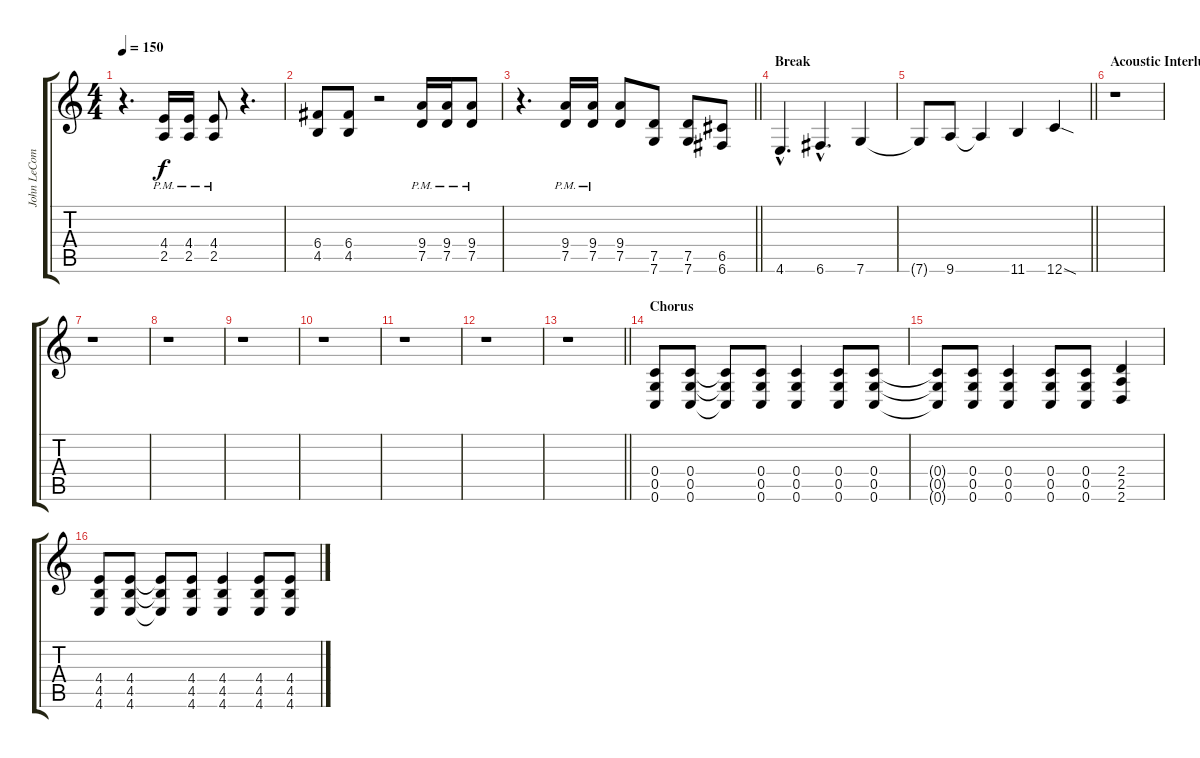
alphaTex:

\track ("John LeCompt" "John LeCom") {instrument distortionguitar}
\staff {score tabs}
\tuning (D4 A3 F3 C3 G2 C2) {hide}
\ts (4 4)
\tempo 150
\clef g2
\ks c
r.4{d dy f} (4.4{pm} 2.5{pm}).16 (4.4{pm} 2.5{pm}).16 (4.4{pm} 2.5{pm}).8 r.4{d} |
(6.4 4.5).8 (6.4 4.5).8 r.2 (9.4{pm} 7.5{pm}).16 (9.4{pm} 7.5{pm}).16 (9.4{pm} 7.5{pm}).8 |
\barLineRight lightlight
r.4{d} (9.4{pm} 7.5{pm}).16 (9.4{pm} 7.5{pm}).16 (9.4 7.5).8 (7.5 7.6).8 (7.5 7.6).8 (6.5 6.6).8 |
\section ("" "Break")
4.6{hac}.4{d} 6.6{hac}.4{d} 7.6.4 |
\barLineRight lightlight
7.6{t}.8 9.6.8 9.6{t}.4 11.6.4 12.6{sod}.4 |
\section ("" "Acoustic Interlude")
r.1 |
r.1 |
r.1 |
r.1 |
r.1 |
r.1 |
r.1 |
\barLineRight lightlight
r.1 |
\section ("" "Chorus")
(0.4 0.5 0.6).8 (0.4 0.5 0.6).8 (0.4{t} 0.5{t} 0.6{t}).8 (0.4 0.5 0.6).8 (0.4 0.5 0.6).4 (0.4 0.5 0.6).8 (0.4 0.5 0.6).8 |
(0.4{t} 0.5{t} 0.6{t}).8 (0.4 0.5 0.6).8 (0.4 0.5 0.6).4 (0.4 0.5 0.6).8 (0.4 0.5 0.6).8 (2.4 2.5 2.6).4 |
(4.4 4.5 4.6).8 (4.4 4.5 4.6).8 (4.4{t} 4.5{t} 4.6{t}).8 (4.4 4.5 4.6).8 (4.4 4.5 4.6).4 (4.4 4.5 4.6).8 (4.4 4.5 4.6).8
